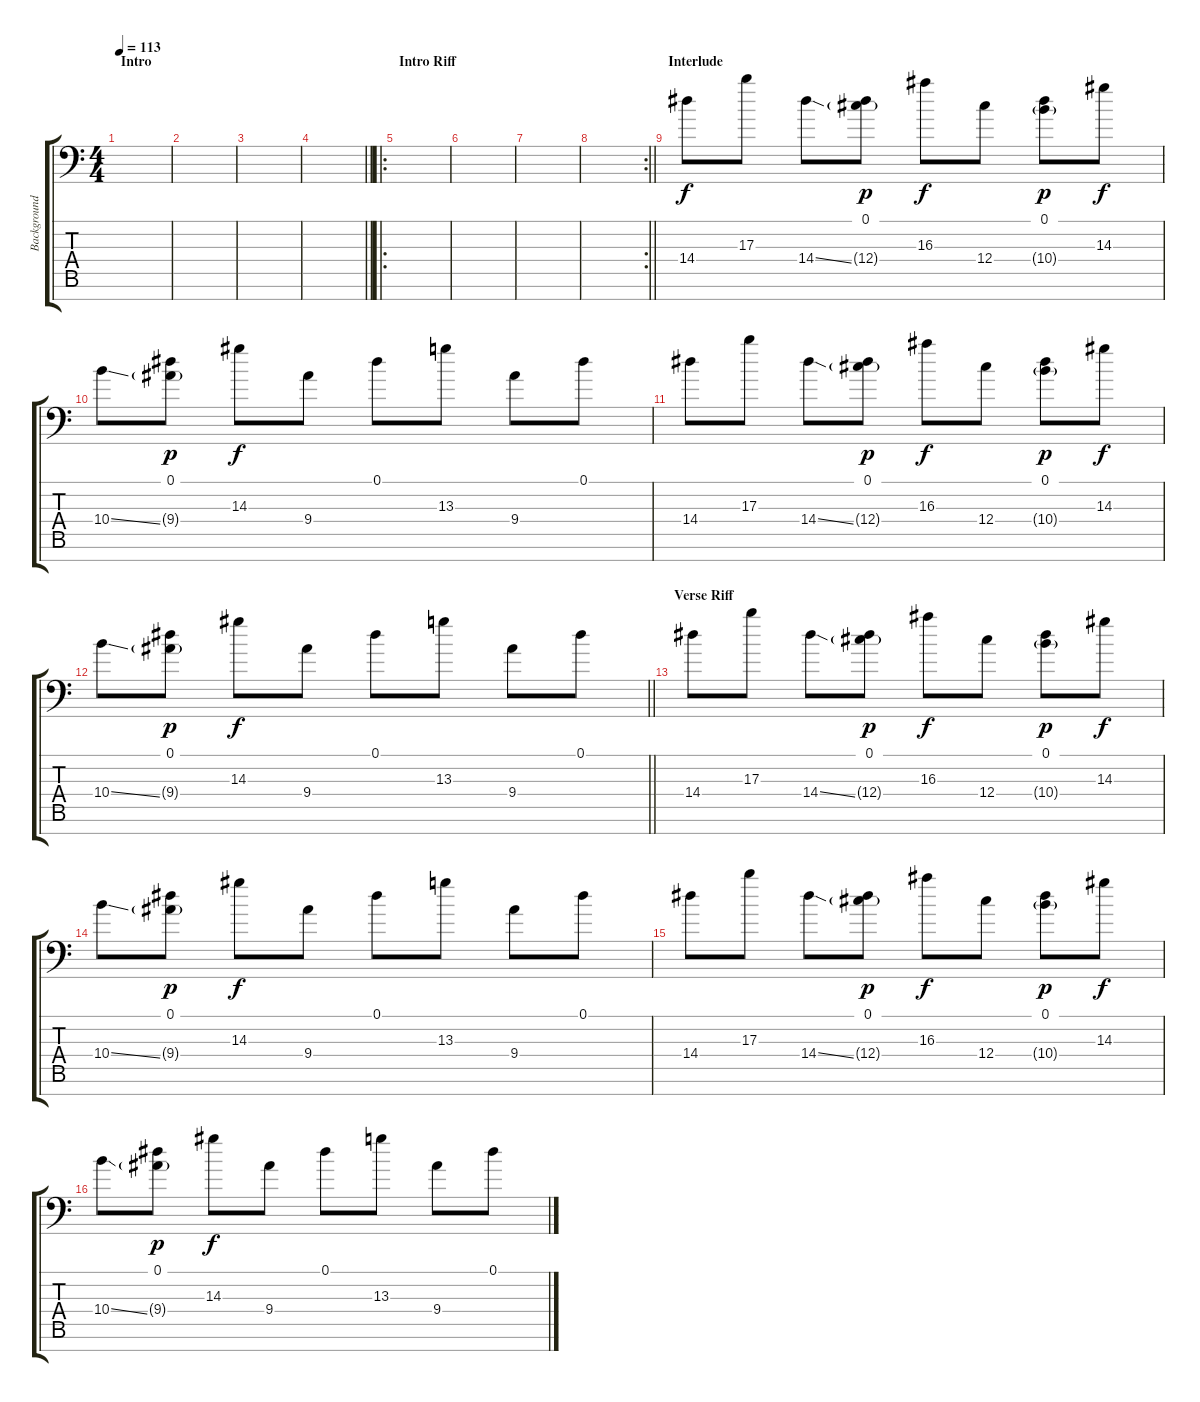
\track ("Background" "Background") {instrument electricguitarjazz}
\staff {score tabs}
\tuning (Eb4 Bb3 Gb3 Db3 Ab2 Eb2 Ab1) {hide}
\ts (4 4)
\section ("" "Intro")
\tempo 113
\clef f4
\ks c
|
|
|
\barLineRight lightlight
|
\ro
\section ("" "Intro Riff")
|
|
|
\rc 2
\barLineRight lightlight
|
\section ("" "Interlude")
14.4.8{instrument electricguitarjazz} 17.3.8 14.4{ss}.8 (0.1 12.4{g}).8{dy p} 16.3.8{dy f} 12.4.8 (0.1 10.4{g}).8{dy p} 14.3.8{dy f} |
10.4{ss}.8 (0.1 9.4{g}).8{dy p} 14.3.8{dy f} 9.4.8 0.1.8 13.3.8 9.4.8 0.1.8 |
14.4.8 17.3.8 14.4{ss}.8 (0.1 12.4{g}).8{dy p} 16.3.8{dy f} 12.4.8 (0.1 10.4{g}).8{dy p} 14.3.8{dy f} |
\barLineRight lightlight
10.4{ss}.8 (0.1 9.4{g}).8{dy p} 14.3.8{dy f} 9.4.8 0.1.8 13.3.8 9.4.8 0.1.8 |
\section ("" "Verse Riff")
14.4.8{volume 6 instrument electricguitarjazz} 17.3.8 14.4{ss}.8 (0.1 12.4{g}).8{dy p} 16.3.8{dy f} 12.4.8 (0.1 10.4{g}).8{dy p} 14.3.8{dy f} |
10.4{ss}.8 (0.1 9.4{g}).8{dy p} 14.3.8{dy f} 9.4.8 0.1.8 13.3.8 9.4.8 0.1.8 |
14.4.8 17.3.8 14.4{ss}.8 (0.1 12.4{g}).8{dy p} 16.3.8{dy f} 12.4.8 (0.1 10.4{g}).8{dy p} 14.3.8{dy f} |
10.4{ss}.8 (0.1 9.4{g}).8{dy p} 14.3.8{dy f} 9.4.8 0.1.8 13.3.8 9.4.8 0.1.8
